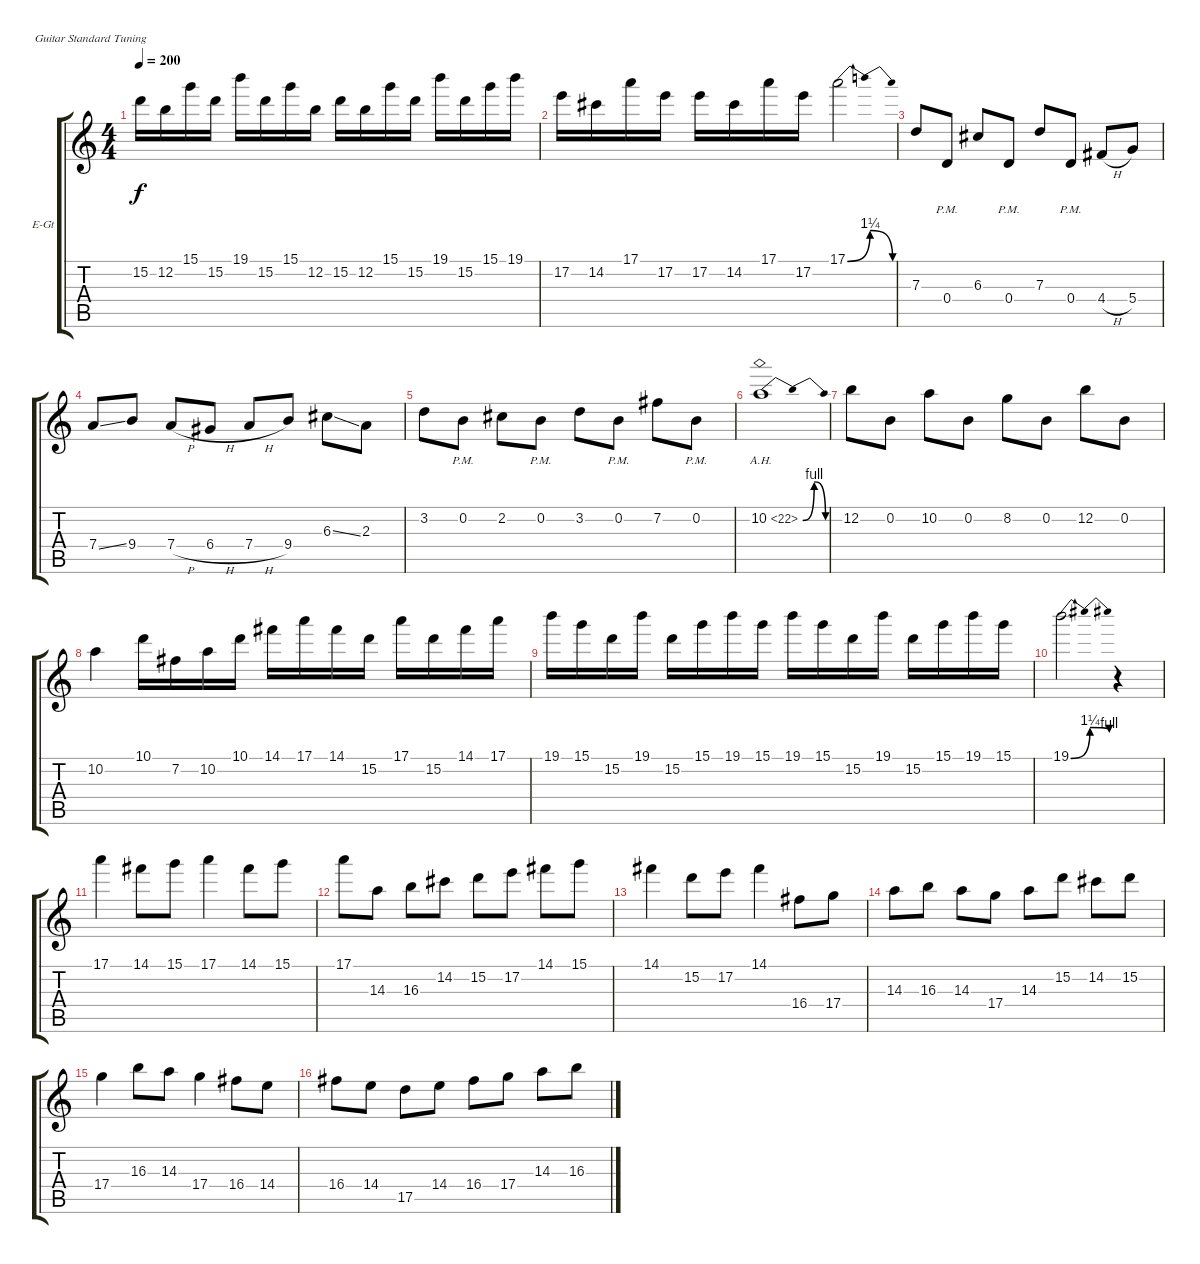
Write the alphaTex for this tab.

\bracketExtendMode groupsimilarinstruments
\firstSystemTrackNameOrientation horizontal
\otherSystemsTrackNameOrientation horizontal
\track ("Lead" "E-Gt") {instrument distortionguitar}
\staff {score tabs}
\tuning (E4 B3 G3 D3 A2 E2)
\ts (4 4)
\tempo 200
\clef g2
\ks c
15.2.16{dy f} 12.2.16 15.1.16 15.2.16 19.1.16 15.2.16 15.1.16 12.2.16 15.2.16 12.2.16 15.1.16 15.2.16 19.1.16 15.2.16 15.1.16 19.1.16 |
17.2.16 14.2.16 17.1.16 17.2.16 17.2.16 14.2.16 17.1.16 17.2.16 17.1{be (bendrelease 0 0 9.6 5 20.4 5 30 0)}.2 |
7.3.8 0.4{pm}.8 6.3.8 0.4{pm}.8 7.3.8 0.4{pm}.8 4.4{h}.8 5.4.8 |
7.4{ss}.8 9.4.8 7.4{h}.8 6.4{h}.8 7.4{h}.8 9.4.8 6.3{ss}.8 2.3.8 |
3.2.8 0.2{pm}.8 2.2.8 0.2{pm}.8 3.2.8 0.2{pm}.8 7.2.8 0.2{pm}.8 |
10.2{be (bendrelease 0 0 30 4 30 4 60 0) ah 12}.1 |
12.2.8 0.2.8 10.2.8 0.2.8 8.2.8 0.2.8 12.2.8 0.2.8 |
10.2.4 10.1.16 7.2.16 10.2.16 10.1.16 14.1.16 17.1.16 14.1.16 15.2.16 17.1.16 15.2.16 14.1.16 17.1.16 |
19.1.16 15.1.16 15.2.16 19.1.16 15.2.16 15.1.16 19.1.16 15.1.16 19.1.16 15.1.16 15.2.16 19.1.16 15.2.16 15.1.16 19.1.16 15.1.16 |
19.1{be (bendrelease 0 0 30 5 30 5 60 4)}.2{d} r.4 |
17.1.4 14.1.8 15.1.8 17.1.4 14.1.8 15.1.8 |
17.1.8 14.3.8 16.3.8 14.2.8 15.2.8 17.2.8 14.1.8 15.1.8 |
14.1.4 15.2.8 17.2.8 14.1.4 16.4.8 17.4.8 |
14.3.8 16.3.8 14.3.8 17.4.8 14.3.8 15.2.8 14.2.8 15.2.8 |
17.4.4 16.3.8 14.3.8 17.4.4 16.4.8 14.4.8 |
16.4.8 14.4.8 17.5.8 14.4.8 16.4.8 17.4.8 14.3.8 16.3.8
